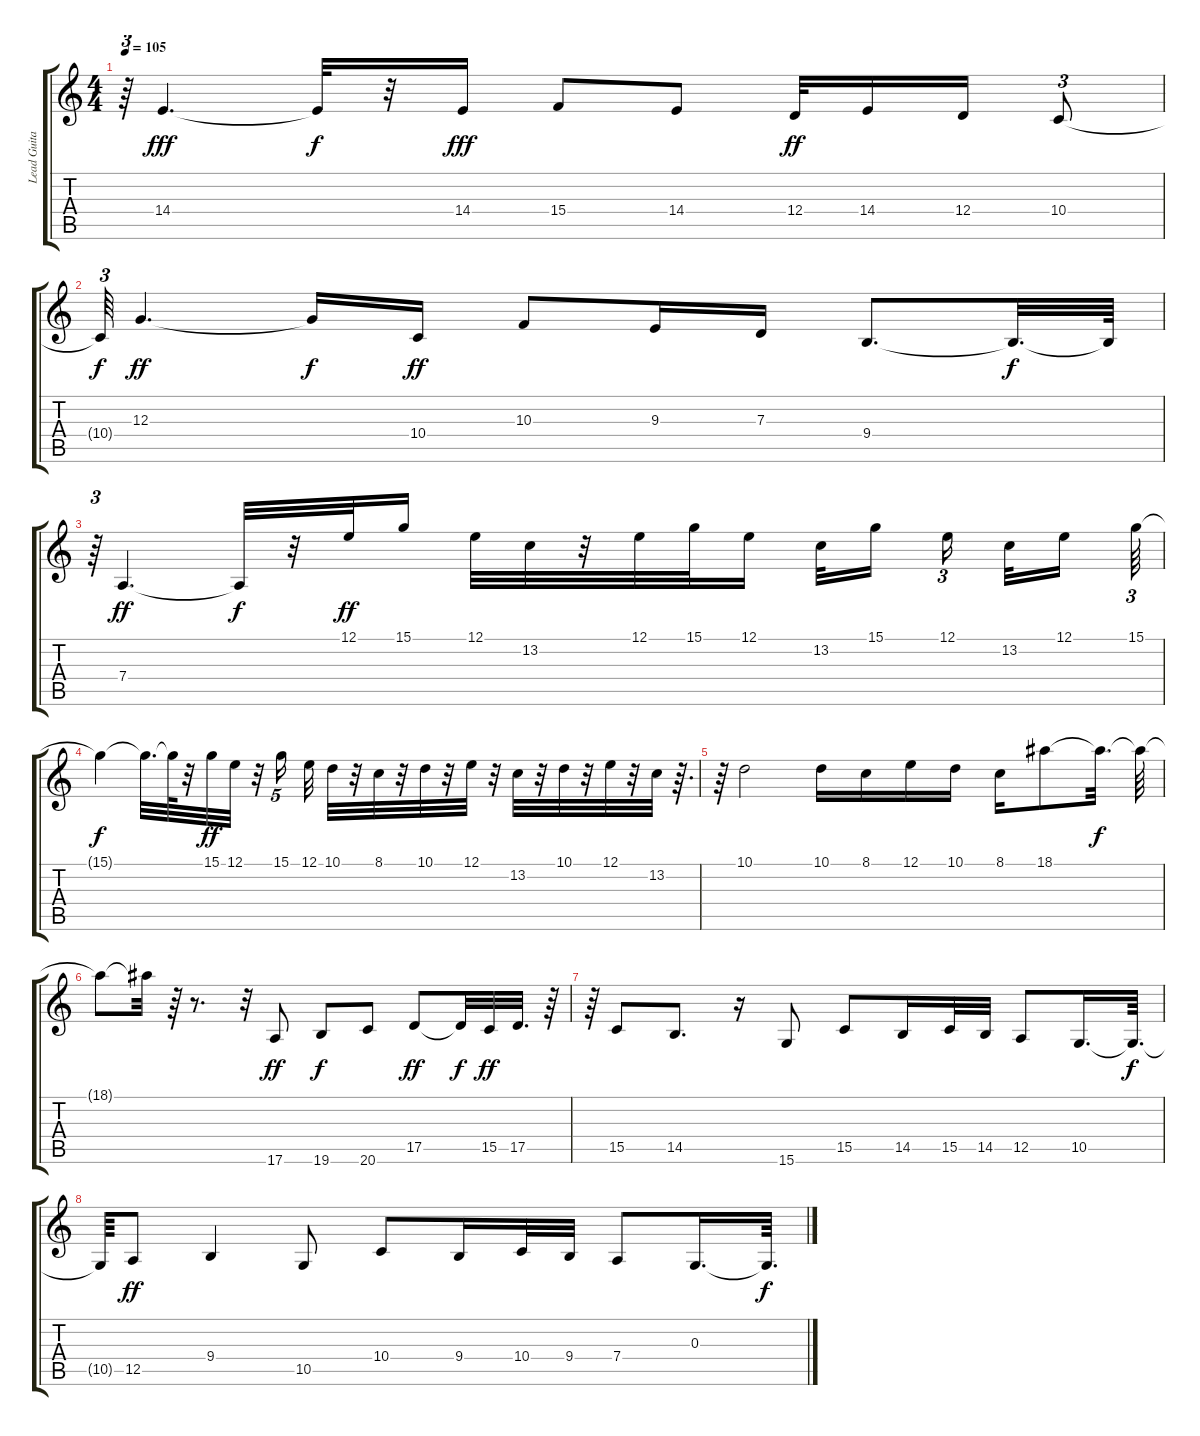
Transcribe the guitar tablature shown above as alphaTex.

\track ("Lead Guitar" "Lead Guita") {instrument altosax}
\staff {score tabs}
\tuning (E4 B3 G3 D3 A2 E2) {hide}
\ts (4 4)
\tempo 105
\clef g2
\ks c
r.64{tu (3 2) dy f} 14.4.4{d dy fff} 14.4{t}.32{dy f} r.32 14.4.16{dy fff} 15.4.8 14.4.8 12.4.32{dy ff} 14.4.16 12.4.16 10.4.8{tu (3 2)} |
10.4{t}.64{tu (3 2) dy f} 12.3.4{d dy ff} 12.3{t}.16{dy f} 10.4.16{dy ff} 10.3.8 9.3.16 7.3.16 9.4.8{d} 9.4{t}.32{d dy f} 9.4{t}.64 |
r.64{tu (3 2)} 7.4.4{d dy ff} 7.4{t}.32{dy f} r.32 12.1.32{dy ff} 15.1.16 12.1.32 13.2.32 r.32 12.1.32 15.1.32 12.1.16 13.2.32 15.1.16{beam splitsecondary} 12.1.16{tu (3 2) beam splitsecondary} 13.2.32 12.1.16{beam splitsecondary} 15.1.64{tu (3 2)} |
15.1{t}.4{dy f} 15.1{t}.32{d} 15.1{t}.64 r.32 15.1.32{dy ff} 12.1.32 r.32 15.1.16{tu (5 4)} 12.1.32 10.1.32 r.32 8.1.32 r.32 10.1.32 r.32 12.1.32 r.32 13.2.32 r.32 10.1.32 r.32 12.1.32 r.32 13.2.32 r.64{d} |
r.64 10.1.2 10.1.16 8.1.16 12.1.16 10.1.16 8.1.16 18.1.8 18.1{t}.32{d dy f} 18.1{t}.64 |
18.1{t}.8 18.1{t}.32 r.64 r.8{d} r.32 17.6.8{dy ff} 19.6.8{dy f} 20.6.8 17.5.8{dy ff} 17.5{t}.32{dy f} 15.5.32{dy ff} 17.5.32{d} r.64 |
r.64 15.5.8 14.5.8{d} r.16 15.6.8 15.5.8 14.5.16 15.5.32 14.5.32 12.5.8 10.5.16{d} 10.5{t}.64{d dy f} |
10.5{t}.64 12.5.8{dy ff} 9.4.4 10.5.8 10.4.8 9.4.16 10.4.32 9.4.32 7.4.8 0.3.16{d} 0.3{t}.64{d dy f}
